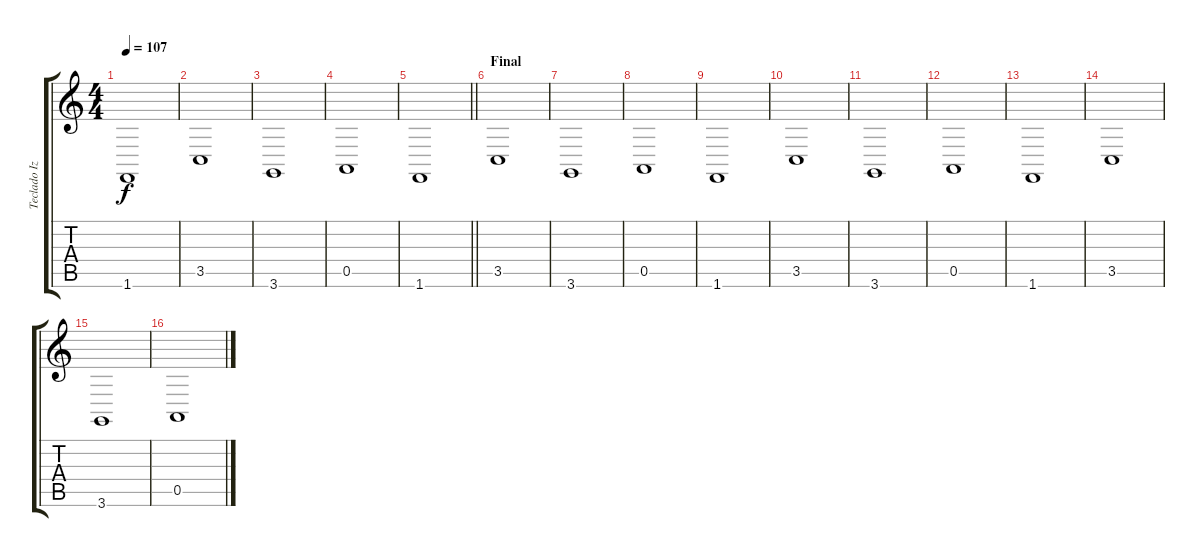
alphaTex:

\track ("Teclado Izquierda" "Teclado Iz") {instrument pad2warm}
\staff {score tabs}
\tuning (E4 B3 G3 D3 A2 E2) {hide}
\ts (4 4)
\tempo 107
\clef g2
\ks c
1.6.1{dy f} |
3.5.1 |
3.6.1 |
0.5.1 |
\barLineRight lightlight
1.6.1 |
\section ("" "Final")
3.5.1 |
3.6.1 |
0.5.1 |
1.6.1 |
3.5.1 |
3.6.1 |
0.5.1 |
1.6.1 |
3.5.1 |
3.6.1 |
0.5.1
